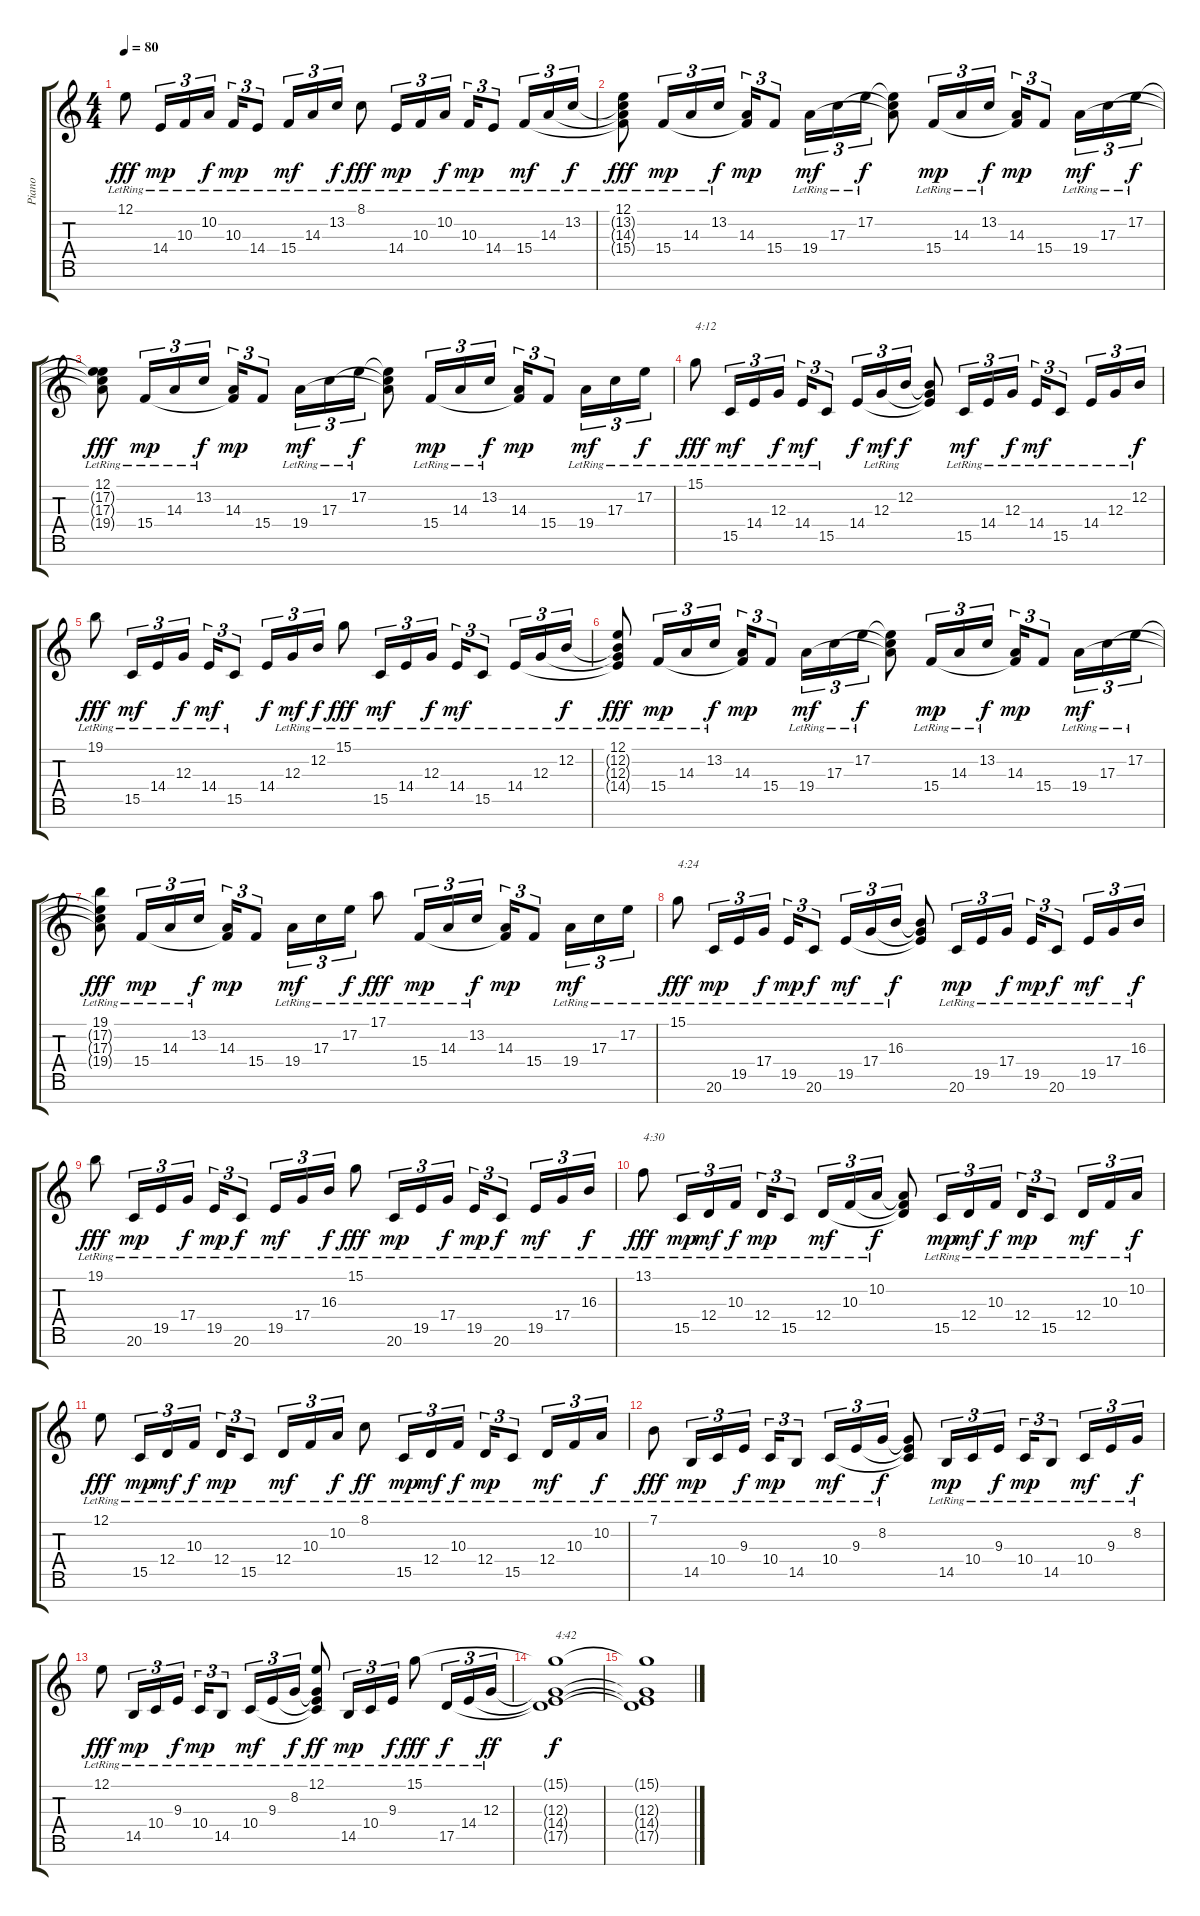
\track ("Piano" "Piano") {instrument acousticgrandpiano}
\staff {score tabs}
\tuning (E4 B3 G3 D3 A2 E2 B1) {hide}
\ts (4 4)
\tempo 80
\clef g2
\ks c
12.1{lr}.8{dy fff} 14.4{lr}.16{tu (3 2) dy mp} 10.3{lr}.16{tu (3 2)} 10.2{lr}.16{tu (3 2) dy f} 10.3{lr}.16{tu (3 2) dy mp} 14.4{lr}.8{tu (3 2)} 15.4{lr}.16{tu (3 2) dy mf} 14.3{lr}.16{tu (3 2)} 13.2{lr}.16{tu (3 2) dy f} 8.1{lr}.8{dy fff} 14.4{lr}.16{tu (3 2) dy mp} 10.3{lr}.16{tu (3 2)} 10.2{lr}.16{tu (3 2) dy f} 10.3{lr}.16{tu (3 2) dy mp} 14.4{lr}.8{tu (3 2)} 15.4{lr}.16{tu (3 2) dy mf} 14.3{lr}.16{tu (3 2)} 13.2{lr}.16{tu (3 2) dy f} |
(12.1{lr} 13.2{t} 14.3{t} 15.4{t}).8{dy fff} 15.4{lr}.16{tu (3 2) dy mp} 14.3{lr}.16{tu (3 2)} 13.2{lr}.16{tu (3 2) dy f} (14.3 15.4{t}).16{tu (3 2) dy mp} 15.4.8{tu (3 2)} 19.4{lr}.16{tu (3 2) dy mf} 17.3{lr}.16{tu (3 2)} 17.2{lr}.16{tu (3 2) dy f} (17.2{t} 17.3{t} 19.4{t}).8 15.4{lr}.16{tu (3 2) dy mp} 14.3{lr}.16{tu (3 2)} 13.2{lr}.16{tu (3 2) dy f} (14.3 15.4{t}).16{tu (3 2) dy mp} 15.4.8{tu (3 2)} 19.4{lr}.16{tu (3 2) dy mf} 17.3{lr}.16{tu (3 2)} 17.2{lr}.16{tu (3 2) dy f} |
(12.1{lr} 17.2{t} 17.3{t} 19.4{t}).8{dy fff} 15.4{lr}.16{tu (3 2) dy mp} 14.3{lr}.16{tu (3 2)} 13.2{lr}.16{tu (3 2) dy f} (14.3 15.4{t}).16{tu (3 2) dy mp} 15.4.8{tu (3 2)} 19.4{lr}.16{tu (3 2) dy mf} 17.3{lr}.16{tu (3 2)} 17.2{lr}.16{tu (3 2) dy f} (17.2{t} 17.3{t} 19.4{t}).8 15.4{lr}.16{tu (3 2) dy mp} 14.3{lr}.16{tu (3 2)} 13.2{lr}.16{tu (3 2) dy f} (14.3 15.4{t}).16{tu (3 2) dy mp} 15.4.8{tu (3 2)} 19.4{lr}.16{tu (3 2) dy mf} 17.3{lr}.16{tu (3 2)} 17.2{lr}.16{tu (3 2) dy f} |
\section ("" "")
15.1{lr}.8{txt "4:12" dy fff} 15.5{lr}.16{tu (3 2) dy mf} 14.4{lr}.16{tu (3 2)} 12.3{lr}.16{tu (3 2) dy f} 14.4{lr}.16{tu (3 2) dy mf} 15.5{lr}.8{tu (3 2)} 14.4.16{tu (3 2) dy f} 12.3{lr}.16{tu (3 2) dy mf} 12.2{lr}.16{tu (3 2) dy f} (12.2{t} 12.3{t} 14.4{t}).8 15.5{lr}.16{tu (3 2) dy mf} 14.4{lr}.16{tu (3 2)} 12.3{lr}.16{tu (3 2) dy f} 14.4{lr}.16{tu (3 2) dy mf} 15.5{lr}.8{tu (3 2)} 14.4{lr}.16{tu (3 2)} 12.3{lr}.16{tu (3 2)} 12.2{lr}.16{tu (3 2) dy f} |
19.1{lr}.8{dy fff} 15.5{lr}.16{tu (3 2) dy mf} 14.4{lr}.16{tu (3 2)} 12.3{lr}.16{tu (3 2) dy f} 14.4{lr}.16{tu (3 2) dy mf} 15.5{lr}.8{tu (3 2)} 14.4.16{tu (3 2) dy f} 12.3{lr}.16{tu (3 2) dy mf} 12.2{lr}.16{tu (3 2) dy f} 15.1{lr}.8{dy fff} 15.5{lr}.16{tu (3 2) dy mf} 14.4{lr}.16{tu (3 2)} 12.3{lr}.16{tu (3 2) dy f} 14.4{lr}.16{tu (3 2) dy mf} 15.5{lr}.8{tu (3 2)} 14.4{lr}.16{tu (3 2)} 12.3{lr}.16{tu (3 2)} 12.2{lr}.16{tu (3 2) dy f} |
(12.1{lr} 12.2{t} 12.3{t} 14.4{t}).8{dy fff} 15.4{lr}.16{tu (3 2) dy mp} 14.3{lr}.16{tu (3 2)} 13.2{lr}.16{tu (3 2) dy f} (14.3 15.4{t}).16{tu (3 2) dy mp} 15.4.8{tu (3 2)} 19.4{lr}.16{tu (3 2) dy mf} 17.3{lr}.16{tu (3 2)} 17.2{lr}.16{tu (3 2) dy f} (17.2{t} 17.3{t} 19.4{t}).8 15.4{lr}.16{tu (3 2) dy mp} 14.3{lr}.16{tu (3 2)} 13.2{lr}.16{tu (3 2) dy f} (14.3 15.4{t}).16{tu (3 2) dy mp} 15.4.8{tu (3 2)} 19.4{lr}.16{tu (3 2) dy mf} 17.3{lr}.16{tu (3 2)} 17.2{lr}.16{tu (3 2)} |
(19.1{lr} 17.2{t} 17.3{t} 19.4{t}).8{dy fff} 15.4{lr}.16{tu (3 2) dy mp} 14.3{lr}.16{tu (3 2)} 13.2{lr}.16{tu (3 2) dy f} (14.3 15.4{t}).16{tu (3 2) dy mp} 15.4.8{tu (3 2)} 19.4{lr}.16{tu (3 2) dy mf} 17.3{lr}.16{tu (3 2)} 17.2{lr}.16{tu (3 2) dy f} 17.1{lr}.8{dy fff} 15.4{lr}.16{tu (3 2) dy mp} 14.3{lr}.16{tu (3 2)} 13.2{lr}.16{tu (3 2) dy f} (14.3 15.4{t}).16{tu (3 2) dy mp} 15.4.8{tu (3 2)} 19.4{lr}.16{tu (3 2) dy mf} 17.3{lr}.16{tu (3 2)} 17.2{lr}.16{tu (3 2)} |
\section ("" "")
15.1{lr}.8{txt "4:24" dy fff} 20.6{lr}.16{tu (3 2) dy mp} 19.5{lr}.16{tu (3 2)} 17.4{lr}.16{tu (3 2) dy f} 19.5{lr}.16{tu (3 2) dy mp} 20.6{lr}.8{tu (3 2) dy f} 19.5{lr}.16{tu (3 2) dy mf} 17.4{lr}.16{tu (3 2)} 16.3{lr}.16{tu (3 2) dy f} (16.3{t} 17.4{t} 19.5{t}).8 20.6{lr}.16{tu (3 2) dy mp} 19.5{lr}.16{tu (3 2)} 17.4{lr}.16{tu (3 2) dy f} 19.5{lr}.16{tu (3 2) dy mp} 20.6{lr}.8{tu (3 2) dy f} 19.5{lr}.16{tu (3 2) dy mf} 17.4{lr}.16{tu (3 2)} 16.3{lr}.16{tu (3 2) dy f} |
19.1{lr}.8{dy fff} 20.6{lr}.16{tu (3 2) dy mp} 19.5{lr}.16{tu (3 2)} 17.4{lr}.16{tu (3 2) dy f} 19.5{lr}.16{tu (3 2) dy mp} 20.6{lr}.8{tu (3 2) dy f} 19.5{lr}.16{tu (3 2) dy mf} 17.4{lr}.16{tu (3 2)} 16.3{lr}.16{tu (3 2) dy f} 15.1{lr}.8{dy fff} 20.6{lr}.16{tu (3 2) dy mp} 19.5{lr}.16{tu (3 2)} 17.4{lr}.16{tu (3 2) dy f} 19.5{lr}.16{tu (3 2) dy mp} 20.6{lr}.8{tu (3 2) dy f} 19.5{lr}.16{tu (3 2) dy mf} 17.4{lr}.16{tu (3 2)} 16.3{lr}.16{tu (3 2) dy f} |
13.1{lr}.8{txt "4:30" dy fff} 15.5{lr}.16{tu (3 2) dy mp} 12.4{lr}.16{tu (3 2) dy mf} 10.3{lr}.16{tu (3 2) dy f} 12.4{lr}.16{tu (3 2) dy mp} 15.5{lr}.8{tu (3 2)} 12.4{lr}.16{tu (3 2) dy mf} 10.3{lr}.16{tu (3 2)} 10.2{lr}.16{tu (3 2) dy f} (10.2{t} 10.3{t} 12.4{t}).8 15.5{lr}.16{tu (3 2) dy mp} 12.4{lr}.16{tu (3 2) dy mf} 10.3{lr}.16{tu (3 2) dy f} 12.4{lr}.16{tu (3 2) dy mp} 15.5{lr}.8{tu (3 2)} 12.4{lr}.16{tu (3 2) dy mf} 10.3{lr}.16{tu (3 2)} 10.2{lr}.16{tu (3 2) dy f} |
12.1{lr}.8{dy fff} 15.5{lr}.16{tu (3 2) dy mp} 12.4{lr}.16{tu (3 2) dy mf} 10.3{lr}.16{tu (3 2) dy f} 12.4{lr}.16{tu (3 2) dy mp} 15.5{lr}.8{tu (3 2)} 12.4{lr}.16{tu (3 2) dy mf} 10.3{lr}.16{tu (3 2)} 10.2{lr}.16{tu (3 2) dy f} 8.1{lr}.8{dy ff} 15.5{lr}.16{tu (3 2) dy mp} 12.4{lr}.16{tu (3 2) dy mf} 10.3{lr}.16{tu (3 2) dy f} 12.4{lr}.16{tu (3 2) dy mp} 15.5{lr}.8{tu (3 2)} 12.4{lr}.16{tu (3 2) dy mf} 10.3{lr}.16{tu (3 2)} 10.2{lr}.16{tu (3 2) dy f} |
7.1{lr}.8{dy fff} 14.5{lr}.16{tu (3 2) dy mp} 10.4{lr}.16{tu (3 2)} 9.3{lr}.16{tu (3 2) dy f} 10.4{lr}.16{tu (3 2) dy mp} 14.5{lr}.8{tu (3 2)} 10.4{lr}.16{tu (3 2) dy mf} 9.3{lr}.16{tu (3 2)} 8.2{lr}.16{tu (3 2) dy f} (8.2{t} 9.3{t} 10.4{t}).8 14.5{lr}.16{tu (3 2) dy mp} 10.4{lr}.16{tu (3 2)} 9.3{lr}.16{tu (3 2) dy f} 10.4{lr}.16{tu (3 2) dy mp} 14.5{lr}.8{tu (3 2)} 10.4{lr}.16{tu (3 2) dy mf} 9.3{lr}.16{tu (3 2)} 8.2{lr}.16{tu (3 2) dy f} |
12.1{lr}.8{dy fff} 14.5{lr}.16{tu (3 2) dy mp} 10.4{lr}.16{tu (3 2)} 9.3{lr}.16{tu (3 2) dy f} 10.4{lr}.16{tu (3 2) dy mp} 14.5{lr}.8{tu (3 2)} 10.4{lr}.16{tu (3 2) dy mf} 9.3{lr}.16{tu (3 2)} 8.2{lr}.16{tu (3 2) dy f} (12.1{lr} 8.2{t} 9.3{t} 10.4{t}).8{dy ff} 14.5{lr}.16{tu (3 2) dy mp} 10.4{lr}.16{tu (3 2)} 9.3{lr}.16{tu (3 2) dy f} 15.1{lr}.8{dy fff} 17.5{lr}.16{tu (3 2) dy f} 14.4{lr}.16{tu (3 2)} 12.3{lr}.16{tu (3 2) dy ff} |
(15.1{t} 12.3{t} 14.4{t} 17.5{t}).1{txt "4:42" dy f} |
(15.1{t} 12.3{t} 14.4{t} 17.5{t}).1
